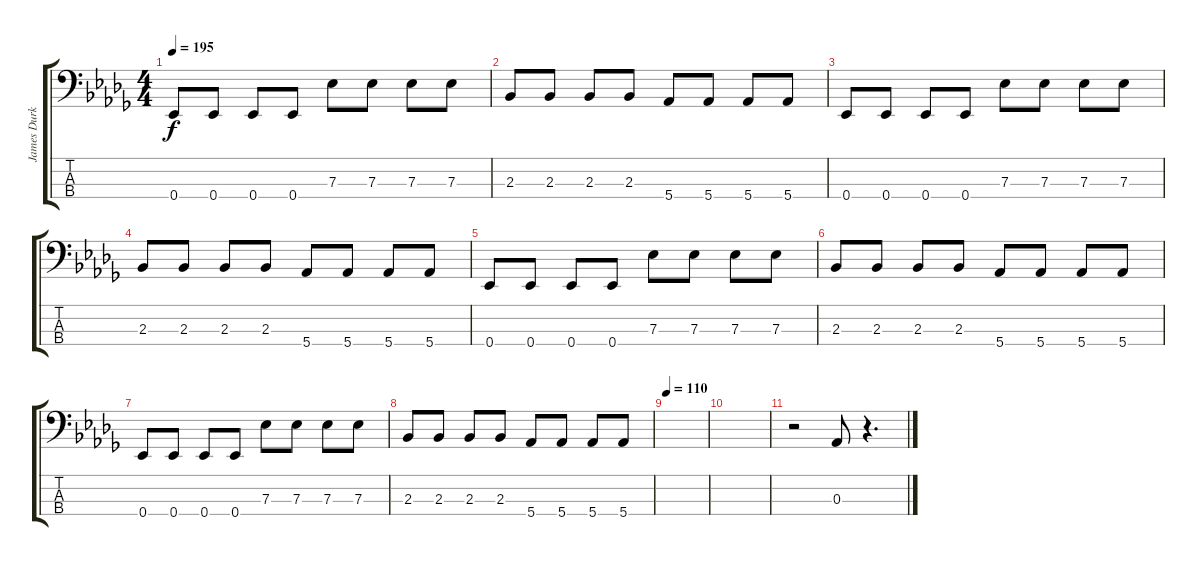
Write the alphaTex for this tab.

\track ("James Durkin (Bass)" "James Durk") {instrument electricguitarmuted}
\staff {score tabs}
\tuning (Gb2 Db2 Ab1 Eb1) {hide}
\ts (4 4)
\tempo 195
\clef f4
\ks bbminor
0.4.8{dy f} 0.4.8 0.4.8 0.4.8 7.3.8 7.3.8 7.3.8 7.3.8 |
2.3.8 2.3.8 2.3.8 2.3.8 5.4.8 5.4.8 5.4.8 5.4.8 |
0.4.8 0.4.8 0.4.8 0.4.8 7.3.8 7.3.8 7.3.8 7.3.8 |
2.3.8 2.3.8 2.3.8 2.3.8 5.4.8 5.4.8 5.4.8 5.4.8 |
0.4.8 0.4.8 0.4.8 0.4.8 7.3.8 7.3.8 7.3.8 7.3.8 |
2.3.8 2.3.8 2.3.8 2.3.8 5.4.8 5.4.8 5.4.8 5.4.8 |
0.4.8 0.4.8 0.4.8 0.4.8 7.3.8 7.3.8 7.3.8 7.3.8 |
2.3.8 2.3.8 2.3.8 2.3.8 5.4.8 5.4.8 5.4.8 5.4.8 |
\tempo 110
|
|
r.2 0.3.8 r.4{d}
